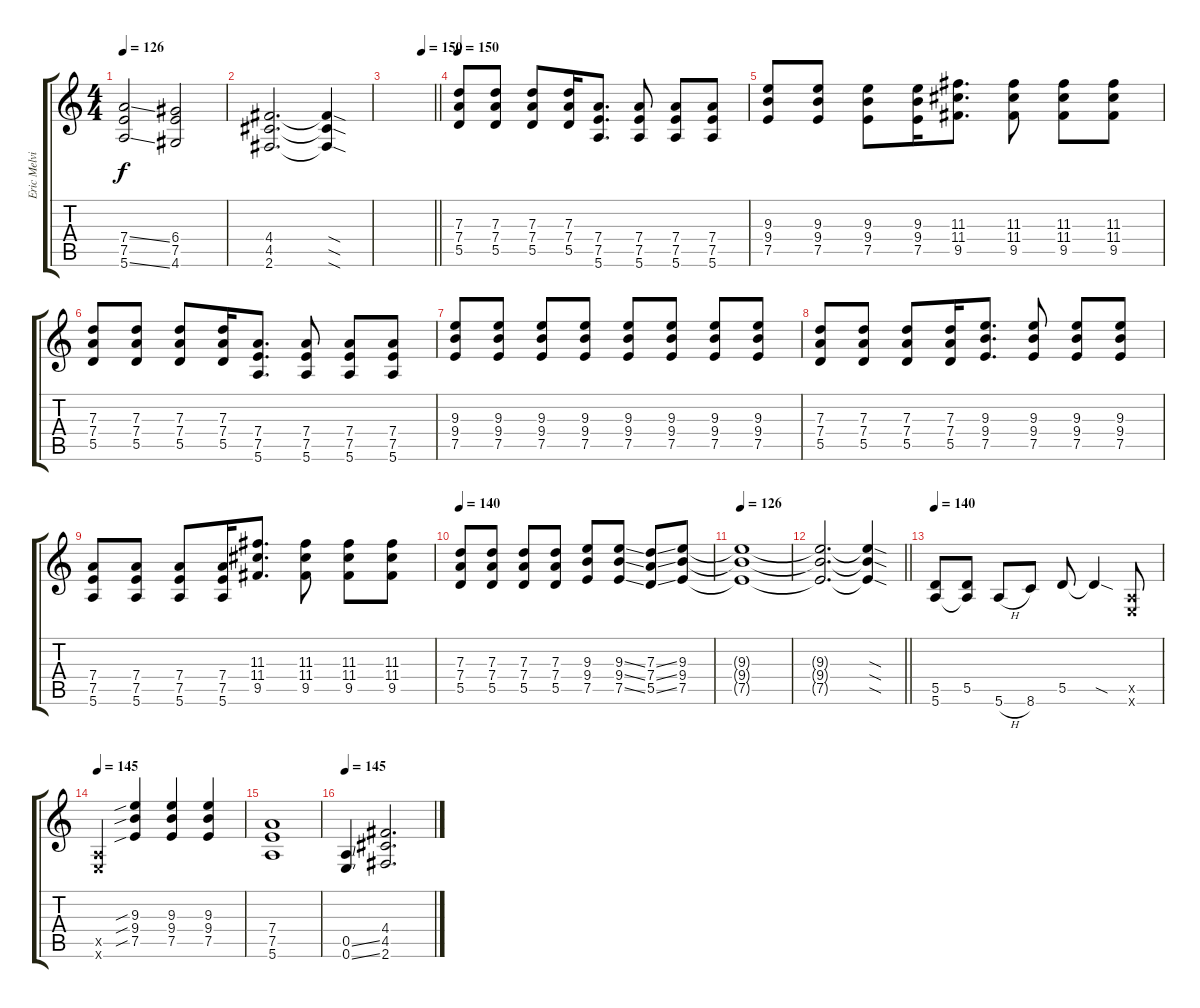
\track ("Eric Melvin" "Eric Melvi") {instrument distortionguitar}
\staff {score tabs}
\tuning (E4 B3 G3 D3 A2 E2) {hide}
\ts (4 4)
\tempo 126
\clef g2
\ks c
(7.4{ss} 7.5 5.6{ss}).2{dy f} (6.4 7.5 4.6).2 |
(4.4 4.5 2.6).2{d} (4.4{sod t} 4.5{sod t} 2.6{sod t}).4 |
\tempo (150 0.75)
\barLineRight lightlight
|
\section ("" "")
\tempo 150
(7.3 7.4 5.5).8 (7.3 7.4 5.5).8 (7.3 7.4 5.5).8 (7.3 7.4 5.5).16 (7.4 7.5 5.6).8{d} (7.4 7.5 5.6).8 (7.4 7.5 5.6).8 (7.4 7.5 5.6).8 |
(9.3 9.4 7.5).8 (9.3 9.4 7.5).8 (9.3 9.4 7.5).8 (9.3 9.4 7.5).16 (11.3 11.4 9.5).8{d} (11.3 11.4 9.5).8 (11.3 11.4 9.5).8 (11.3 11.4 9.5).8 |
(7.3 7.4 5.5).8 (7.3 7.4 5.5).8 (7.3 7.4 5.5).8 (7.3 7.4 5.5).16 (7.4 7.5 5.6).8{d} (7.4 7.5 5.6).8 (7.4 7.5 5.6).8 (7.4 7.5 5.6).8 |
(9.3 9.4 7.5).8 (9.3 9.4 7.5).8 (9.3 9.4 7.5).8 (9.3 9.4 7.5).8 (9.3 9.4 7.5).8 (9.3 9.4 7.5).8 (9.3 9.4 7.5).8 (9.3 9.4 7.5).8 |
(7.3 7.4 5.5).8 (7.3 7.4 5.5).8 (7.3 7.4 5.5).8 (7.3 7.4 5.5).16 (9.3 9.4 7.5).8{d} (9.3 9.4 7.5).8 (9.3 9.4 7.5).8 (9.3 9.4 7.5).8 |
(7.4 7.5 5.6).8 (7.4 7.5 5.6).8 (7.4 7.5 5.6).8 (7.4 7.5 5.6).16 (11.3 11.4 9.5).8{d} (11.3 11.4 9.5).8 (11.3 11.4 9.5).8 (11.3 11.4 9.5).8 |
\tempo 140
(7.3 7.4 5.5).8 (7.3 7.4 5.5).8 (7.3 7.4 5.5).8 (7.3 7.4 5.5).8 (9.3 9.4 7.5).8 (9.3{ss} 9.4{ss} 7.5{ss}).8 (7.3{ss} 7.4{ss} 5.5{ss}).8 (9.3 9.4 7.5).8 |
\tempo 126
(9.3{t} 9.4{t} 7.5{t}).1 |
\barLineRight lightlight
(9.3{t} 9.4{t} 7.5{t}).2{d} (9.3{sod t} 9.4{sod t} 7.5{sod t}).4 |
\section ("" "")
\tempo 140
(5.5 5.6).8 (5.5 5.6{t}).8 5.6{h}.8 8.6.8 5.5.8 5.5{sod t}.4 (0.5{x} 0.6{x}).8 |
\tempo 145
(0.5{x} 0.6{x}).4 (9.3{sib} 9.4{sib} 7.5{sib}).4 (9.3 9.4 7.5).4 (9.3 9.4 7.5).4 |
(7.4 7.5 5.6).1 |
\tempo 145
(0.5{ss} 0.6{ss}).4 (4.4 4.5 2.6).2{d}
